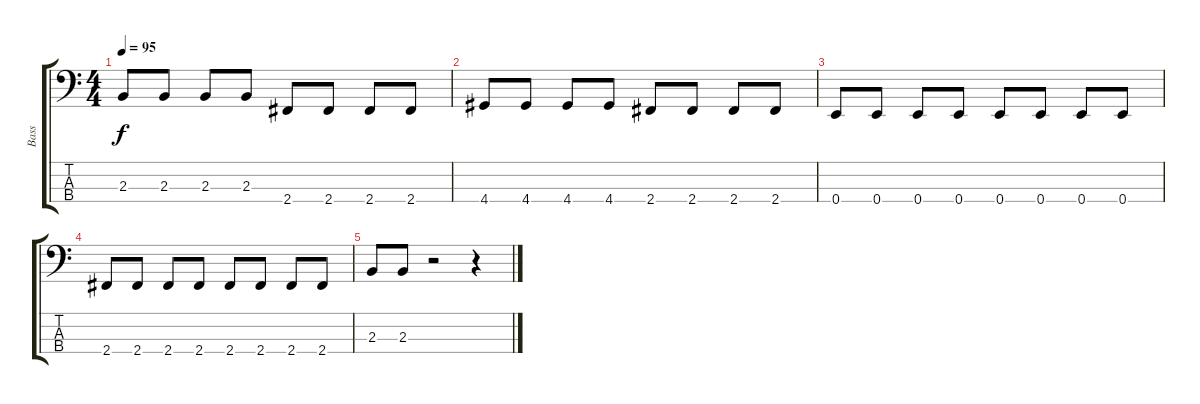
\track ("Bass" "Bass") {instrument electricbassfinger}
\staff {score tabs}
\tuning (G2 D2 A1 E1) {hide}
\ts (4 4)
\tempo 95
\clef f4
\ks c
2.3.8{dy f} 2.3.8 2.3.8 2.3.8 2.4.8 2.4.8 2.4.8 2.4.8 |
4.4.8 4.4.8 4.4.8 4.4.8 2.4.8 2.4.8 2.4.8 2.4.8 |
0.4.8 0.4.8 0.4.8 0.4.8 0.4.8 0.4.8 0.4.8 0.4.8 |
2.4.8 2.4.8 2.4.8 2.4.8 2.4.8 2.4.8 2.4.8 2.4.8 |
2.3.8 2.3.8 r.2 r.4
